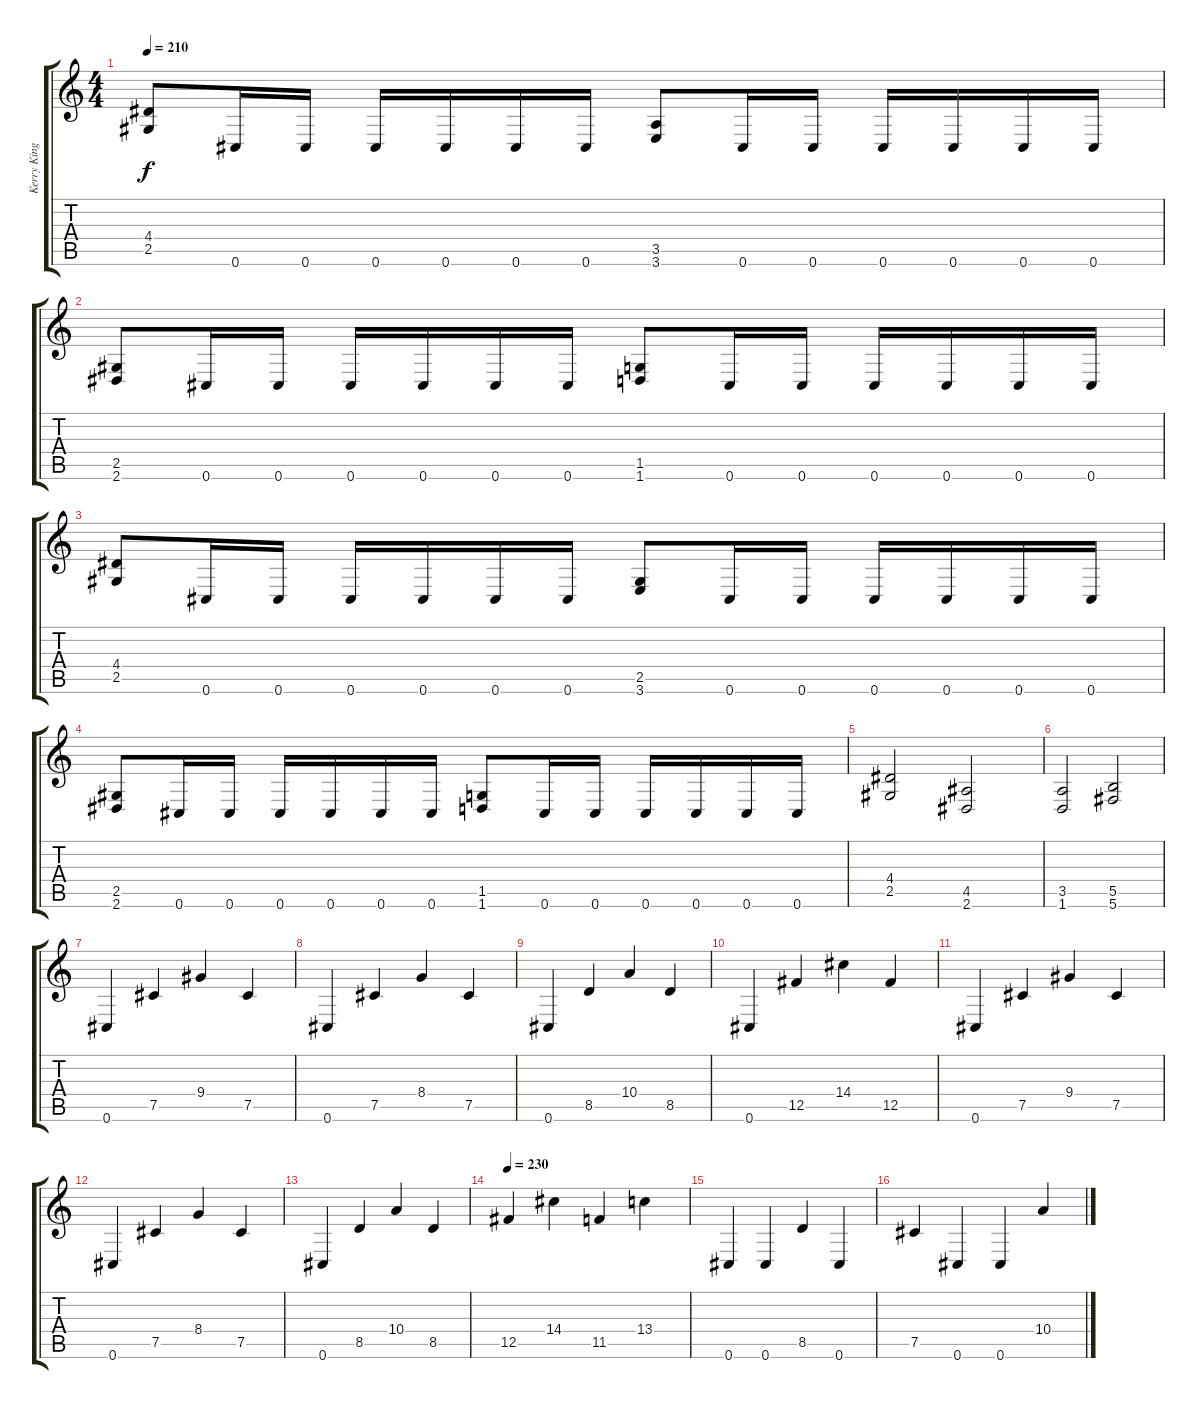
\track ("Kerry King" "Kerry King") {instrument distortionguitar}
\staff {score tabs}
\tuning (Db4 Ab3 E3 B2 Gb2 Db2) {hide}
\ts (4 4)
\tempo 210
\clef g2
\ks c
(4.4 2.5).8{dy f} 0.6.16 0.6.16 0.6.16 0.6.16 0.6.16 0.6.16 (3.5 3.6).8 0.6.16 0.6.16 0.6.16 0.6.16 0.6.16 0.6.16 |
(2.5 2.6).8 0.6.16 0.6.16 0.6.16 0.6.16 0.6.16 0.6.16 (1.5 1.6).8 0.6.16 0.6.16 0.6.16 0.6.16 0.6.16 0.6.16 |
(4.4 2.5).8 0.6.16 0.6.16 0.6.16 0.6.16 0.6.16 0.6.16 (2.5 3.6).8 0.6.16 0.6.16 0.6.16 0.6.16 0.6.16 0.6.16 |
(2.5 2.6).8 0.6.16 0.6.16 0.6.16 0.6.16 0.6.16 0.6.16 (1.5 1.6).8 0.6.16 0.6.16 0.6.16 0.6.16 0.6.16 0.6.16 |
(4.4 2.5).2 (4.5 2.6).2 |
(3.5 1.6).2 (5.5 5.6).2 |
0.6.4 7.5.4 9.4.4 7.5.4 |
0.6.4 7.5.4 8.4.4 7.5.4 |
0.6.4 8.5.4 10.4.4 8.5.4 |
0.6.4 12.5.4 14.4.4 12.5.4 |
0.6.4 7.5.4 9.4.4 7.5.4 |
0.6.4 7.5.4 8.4.4 7.5.4 |
0.6.4 8.5.4 10.4.4 8.5.4 |
\tempo 230
12.5.4 14.4.4 11.5.4 13.4.4 |
0.6.4 0.6.4 8.5.4 0.6.4 |
7.5.4 0.6.4 0.6.4 10.4.4
